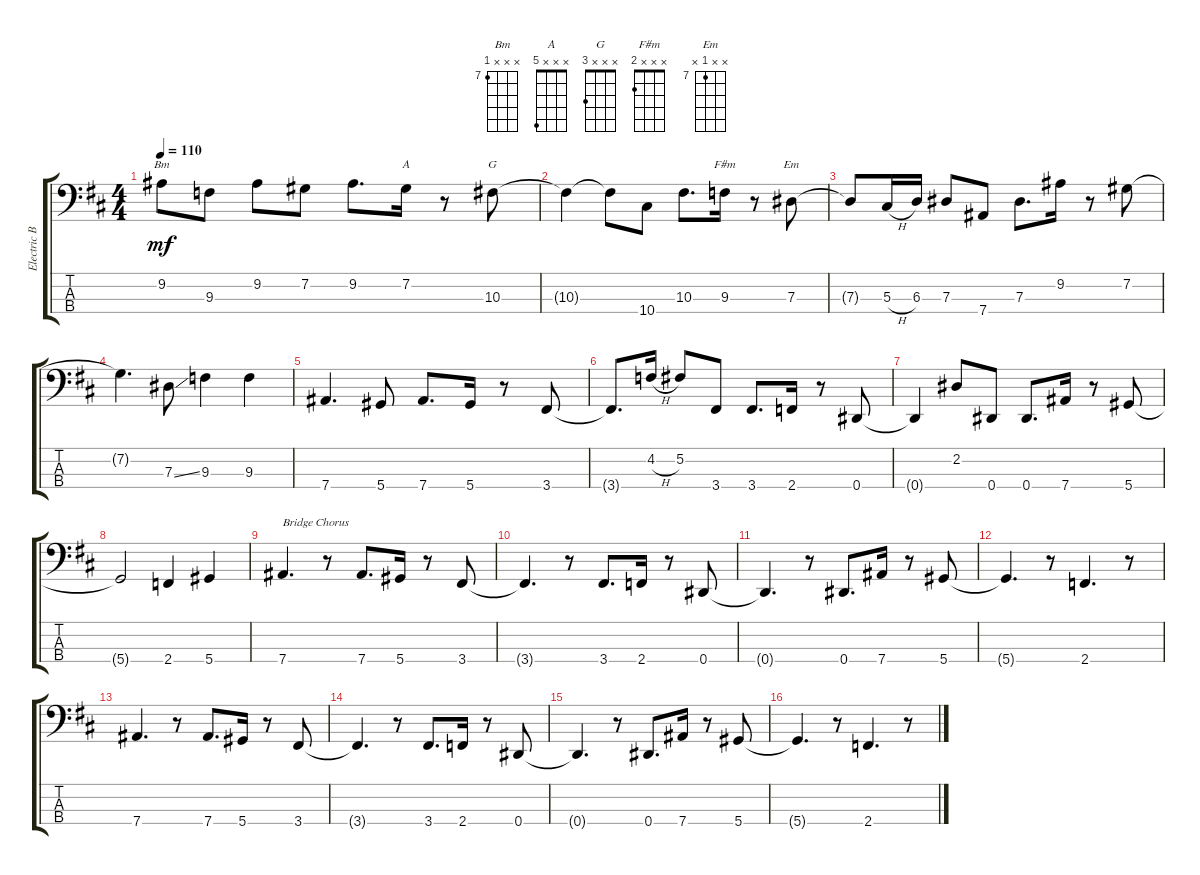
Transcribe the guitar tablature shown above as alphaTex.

\track ("Electric Bass" "Electric B") {instrument electricbassfinger}
\staff {score tabs}
\tuning (Gb2 Db2 Ab1 Eb1) {hide}
\chord ("Bm" x x x 7) {firstfret 7}
\chord ("A" x x x 5)
\chord ("G" x x x 3)
\chord ("F#m" x x x 2)
\chord ("Em" x x 7 x) {firstfret 7}
\ts (4 4)
\tempo 110
\clef f4
\ks bminor
9.2.8{ch "Bm" dy mf} 9.3.8 9.2.8 7.2.8 9.2.8{d} 7.2.16{ch "A"} r.8 10.3.8{ch "G"} |
10.3{t}.4 10.3{t}.8 10.4.8 10.3.8{d} 9.3.16{ch "F#m"} r.8 7.3.8{ch "Em"} |
7.3{t}.8 5.3{h}.16 6.3.16 7.3.8 7.4.8 7.3.8{d} 9.2.16 r.8 7.2.8 |
7.2{t}.4{d} 7.3{ss}.8 9.3.4 9.3.4 |
7.4.4{d} 5.4.8 7.4.8{d} 5.4.16 r.8 3.4.8 |
3.4{t}.8{d} 4.2{h}.16 5.2.8 3.4.8 3.4.8{d} 2.4.16 r.8 0.4.8 |
0.4{t}.4 2.2.8 0.4.8 0.4.8{d} 7.4.16 r.8 5.4.8 |
5.4{t}.2 2.4.4 5.4.4 |
7.4.4{d txt "Bridge Chorus"} r.8 7.4.8{d} 5.4.16 r.8 3.4.8 |
3.4{t}.4{d} r.8 3.4.8{d} 2.4.16 r.8 0.4.8 |
0.4{t}.4{d} r.8 0.4.8{d} 7.4.16 r.8 5.4.8 |
5.4{t}.4{d} r.8 2.4.4{d} r.8 |
7.4.4{d} r.8 7.4.8{d} 5.4.16 r.8 3.4.8 |
3.4{t}.4{d} r.8 3.4.8{d} 2.4.16 r.8 0.4.8 |
0.4{t}.4{d} r.8 0.4.8{d} 7.4.16 r.8 5.4.8 |
5.4{t}.4{d} r.8 2.4.4{d} r.8
